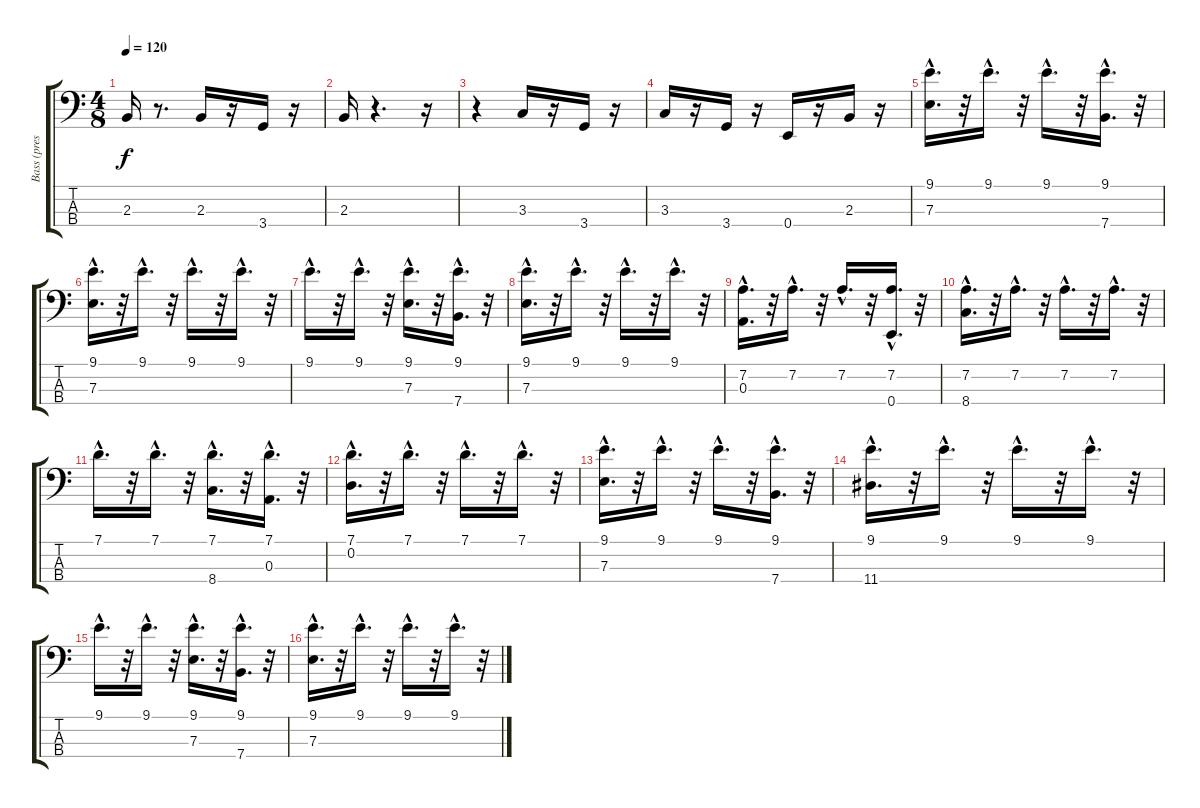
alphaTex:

\track ("Bass (pressure)" "Bass (pres") {instrument fretlessbass}
\staff {score tabs}
\tuning (G2 D2 A1 E1) {hide}
\ts (4 8)
\tempo 120
\clef f4
\ks c
2.3.16{dy f} r.8{d} 2.3.16 r.16 3.4.16 r.16 |
2.3.16 r.4{d} r.16 |
r.4 3.3.16 r.16 3.4.16 r.16 |
3.3.16 r.16 3.4.16 r.16 0.4.16 r.16 2.3.16 r.16 |
(9.1{hac} 7.3).16{d} r.32 9.1{hac}.16{d} r.32 9.1{hac}.16{d} r.32 (9.1{hac} 7.4).16{d} r.32 |
(9.1{hac} 7.3).16{d} r.32 9.1{hac}.16{d} r.32 9.1{hac}.16{d} r.32 9.1{hac}.16{d} r.32 |
9.1{hac}.16{d} r.32 9.1{hac}.16{d} r.32 (9.1{hac} 7.3).16{d} r.32 (9.1{hac} 7.4).16{d} r.32 |
(9.1{hac} 7.3).16{d} r.32 9.1{hac}.16{d} r.32 9.1{hac}.16{d} r.32 9.1{hac}.16{d} r.32 |
(7.2{hac} 0.3).16{d} r.32 7.2{hac}.16{d} r.32 7.2{hac}.16{d} r.32 (7.2{hac} 0.4).16{d} r.32 |
(7.2{hac} 8.4).16{d} r.32 7.2{hac}.16{d} r.32 7.2{hac}.16{d} r.32 7.2{hac}.16{d} r.32 |
7.1{hac}.16{d} r.32 7.1{hac}.16{d} r.32 (7.1{hac} 8.4).16{d} r.32 (7.1{hac} 0.3).16{d} r.32 |
(7.1{hac} 0.2).16{d} r.32 7.1{hac}.16{d} r.32 7.1{hac}.16{d} r.32 7.1{hac}.16{d} r.32 |
(9.1{hac} 7.3).16{d} r.32 9.1{hac}.16{d} r.32 9.1{hac}.16{d} r.32 (9.1{hac} 7.4).16{d} r.32 |
(9.1{hac} 11.4).16{d} r.32 9.1{hac}.16{d} r.32 9.1{hac}.16{d} r.32 9.1{hac}.16{d} r.32 |
9.1{hac}.16{d} r.32 9.1{hac}.16{d} r.32 (9.1{hac} 7.3).16{d} r.32 (9.1{hac} 7.4).16{d} r.32 |
(9.1{hac} 7.3).16{d} r.32 9.1{hac}.16{d} r.32 9.1{hac}.16{d} r.32 9.1{hac}.16{d} r.32
